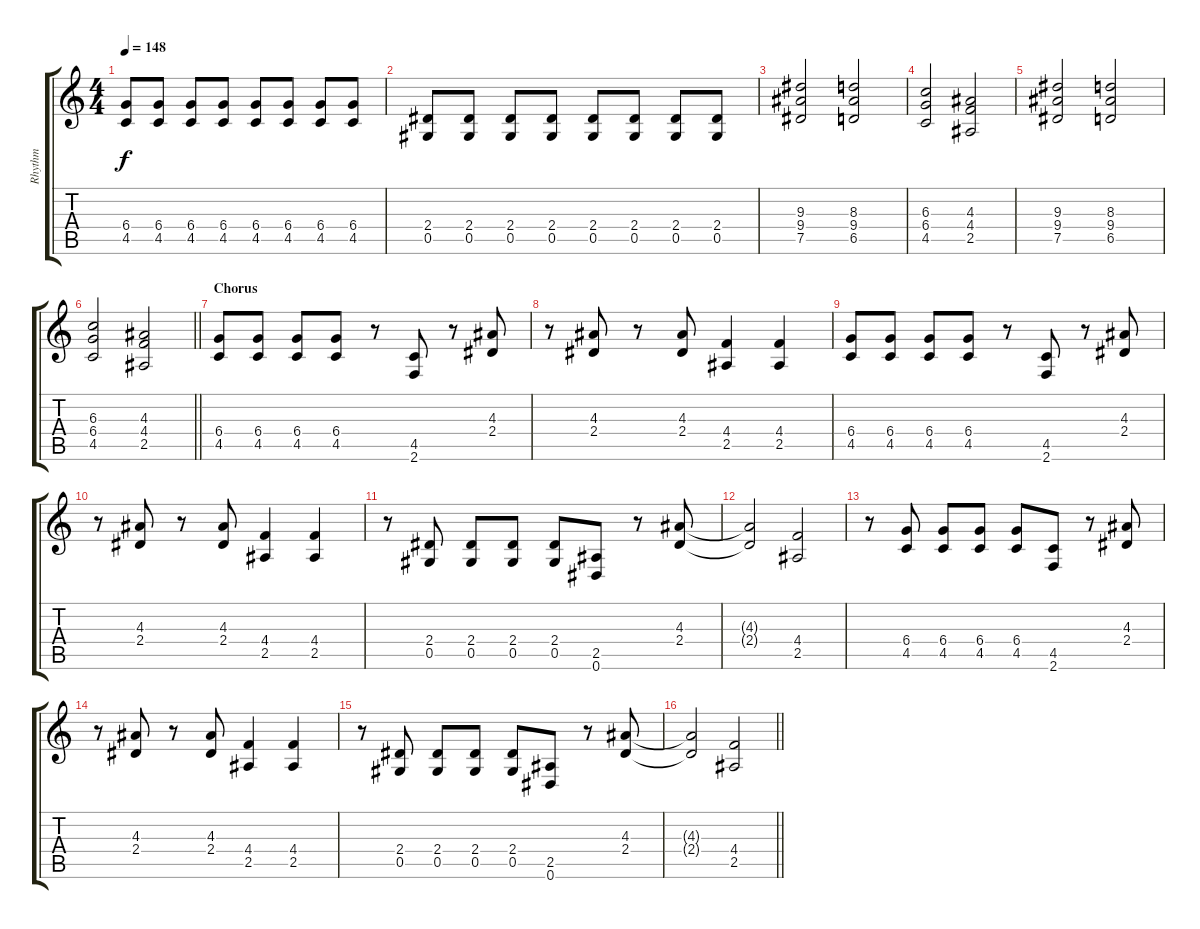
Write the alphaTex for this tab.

\track ("Rhythm" "Rhythm") {instrument distortionguitar}
\staff {score tabs}
\tuning (Eb4 Bb3 Gb3 Db3 Ab2 Eb2) {hide}
\ts (4 4)
\tempo 148
\clef g2
\ks c
(6.4 4.5).8{dy f} (6.4 4.5).8 (6.4 4.5).8 (6.4 4.5).8 (6.4 4.5).8 (6.4 4.5).8 (6.4 4.5).8 (6.4 4.5).8 |
(2.4 0.5).8 (2.4 0.5).8 (2.4 0.5).8 (2.4 0.5).8 (2.4 0.5).8 (2.4 0.5).8 (2.4 0.5).8 (2.4 0.5).8 |
(9.3 9.4 7.5).2 (8.3 9.4 6.5).2 |
(6.3 6.4 4.5).2 (4.3 4.4 2.5).2 |
(9.3 9.4 7.5).2 (8.3 9.4 6.5).2 |
\barLineRight lightlight
(6.3 6.4 4.5).2 (4.3 4.4 2.5).2 |
\section ("" "Chorus")
(6.4 4.5).8 (6.4 4.5).8 (6.4 4.5).8 (6.4 4.5).8 r.8 (4.5 2.6).8 r.8 (4.3 2.4).8 |
r.8 (4.3 2.4).8 r.8 (4.3 2.4).8 (4.4 2.5).4 (4.4 2.5).4 |
(6.4 4.5).8 (6.4 4.5).8 (6.4 4.5).8 (6.4 4.5).8 r.8 (4.5 2.6).8 r.8 (4.3 2.4).8 |
r.8 (4.3 2.4).8 r.8 (4.3 2.4).8 (4.4 2.5).4 (4.4 2.5).4 |
r.8 (2.4 0.5).8 (2.4 0.5).8 (2.4 0.5).8 (2.4 0.5).8 (2.5 0.6).8 r.8 (4.3 2.4).8 |
(4.3{t} 2.4{t}).2 (4.4 2.5).2 |
r.8 (6.4 4.5).8 (6.4 4.5).8 (6.4 4.5).8 (6.4 4.5).8 (4.5 2.6).8 r.8 (4.3 2.4).8 |
r.8 (4.3 2.4).8 r.8 (4.3 2.4).8 (4.4 2.5).4 (4.4 2.5).4 |
r.8 (2.4 0.5).8 (2.4 0.5).8 (2.4 0.5).8 (2.4 0.5).8 (2.5 0.6).8 r.8 (4.3 2.4).8 |
\barLineRight lightlight
(4.3{t} 2.4{t}).2 (4.4 2.5).2
